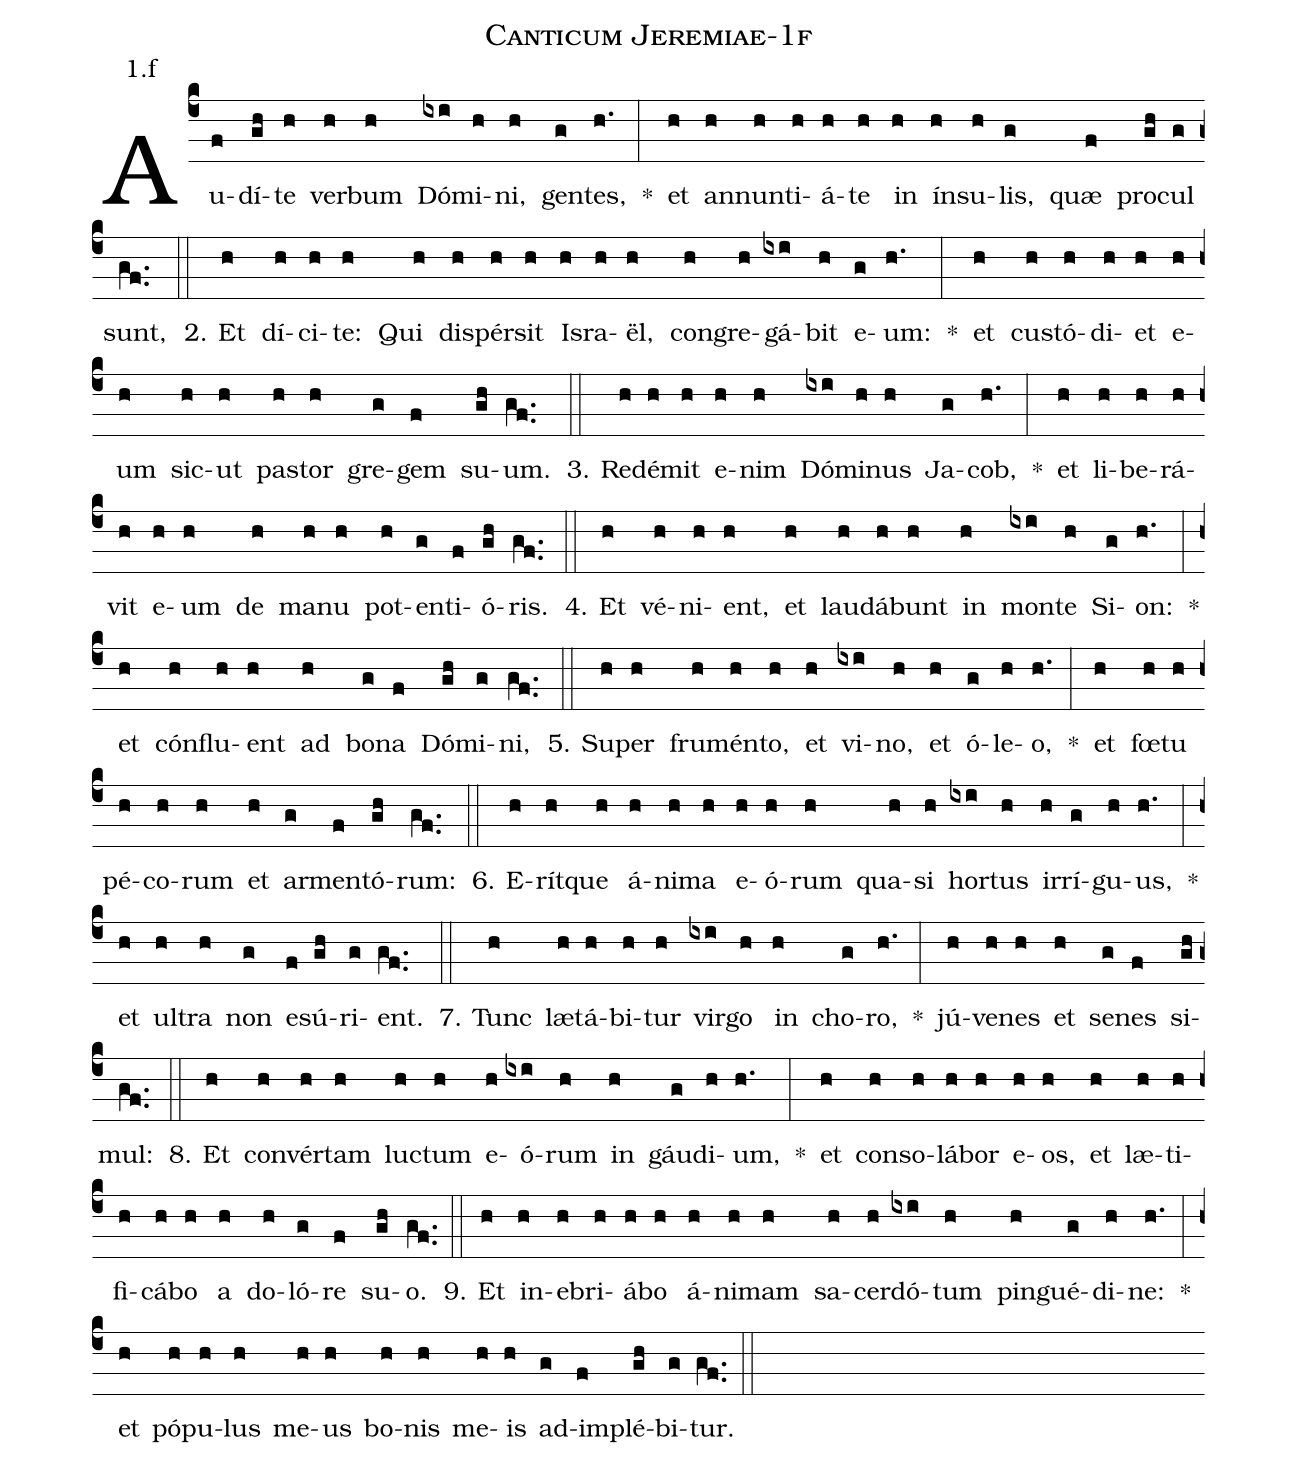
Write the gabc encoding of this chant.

name: Canticum Jeremiae-1f;
annotation: 1.f;
%%
(c4)Au(f)dí(gh)te(h) ver(h)bum(h) Dó(ixi)mi(h)ni,(h) gen(g)tes,(h.) *(:) et(h) an(h)nun(h)ti(h)á(h)te(h) in(h) ín(h)su(h)lis,(g) quæ(f) pro(gh)cul(g) sunt,(gf..) (::)
2. Et(h) dí(h)ci(h)te:(h) Qui(h) di(h)spér(h)sit(h) Is(h)ra(h)ël,(h) con(h)gre(h)gá(ixi)bit(h) e(g)um:(h.) *(:) et(h) cus(h)tó(h)di(h)et(h) e(h)um(h) sic(h)ut(h) pas(h)tor(h) gre(g)gem(f) su(gh)um.(gf..) (::)
3. Red(h)é(h)mit(h) e(h)nim(h) Dó(ixi)mi(h)nus(h) Ja(g)cob,(h.) *(:) et(h) li(h)be(h)rá(h)vit(h) e(h)um(h) de(h) ma(h)nu(h) pot(h)en(g)ti(f)ó(gh)ris.(gf..) (::)
4. Et(h) vé(h)ni(h)ent,(h) et(h) lau(h)dá(h)bunt(h) in(h) mon(ixi)te(h) Si(g)on:(h.) *(:) et(h) cón(h)flu(h)ent(h) ad(h) bo(g)na(f) Dó(gh)mi(g)ni,(gf..) (::)
5. Su(h)per(h) fru(h)mén(h)to,(h) et(h) vi(ixi)no,(h) et(h) ó(g)le(h)o,(h.) *(:) et(h) fœ(h)tu(h) pé(h)co(h)rum(h) et(h) ar(g)men(f)tó(gh)rum:(gf..) (::)
6. E(h)rít(h)que(h) á(h)ni(h)ma(h) e(h)ó(h)rum(h) qua(h)si(h) hor(ixi)tus(h) ir(h)rí(g)gu(h)us,(h.) *(:) et(h) ul(h)tra(h) non(g) e(f)sú(gh)ri(g)ent.(gf..) (::)
7. Tunc(h) læ(h)tá(h)bi(h)tur(h) vir(ixi)go(h) in(h) cho(g)ro,(h.) *(:) jú(h)ve(h)nes(h) et(h) se(g)nes(f) si(gh)mul:(gf..) (::)
8. Et(h) con(h)vér(h)tam(h) luc(h)tum(h) e(h)ó(ixi)rum(h) in(h) gáu(g)di(h)um,(h.) *(:) et(h) con(h)so(h)lá(h)bor(h) e(h)os,(h) et(h) læ(h)ti(h)fi(h)cá(h)bo(h) a(h) do(h)ló(g)re(f) su(gh)o.(gf..) (::)
9. Et(h) in(h)e(h)bri(h)á(h)bo(h) á(h)ni(h)mam(h) sa(h)cer(h)dó(ixi)tum(h) pin(h)gué(g)di(h)ne:(h.) *(:) et(h) pó(h)pu(h)lus(h) me(h)us(h) bo(h)nis(h) me(h)is(h) ad(g)im(f)plé(gh)bi(g)tur.(gf..) (::)
